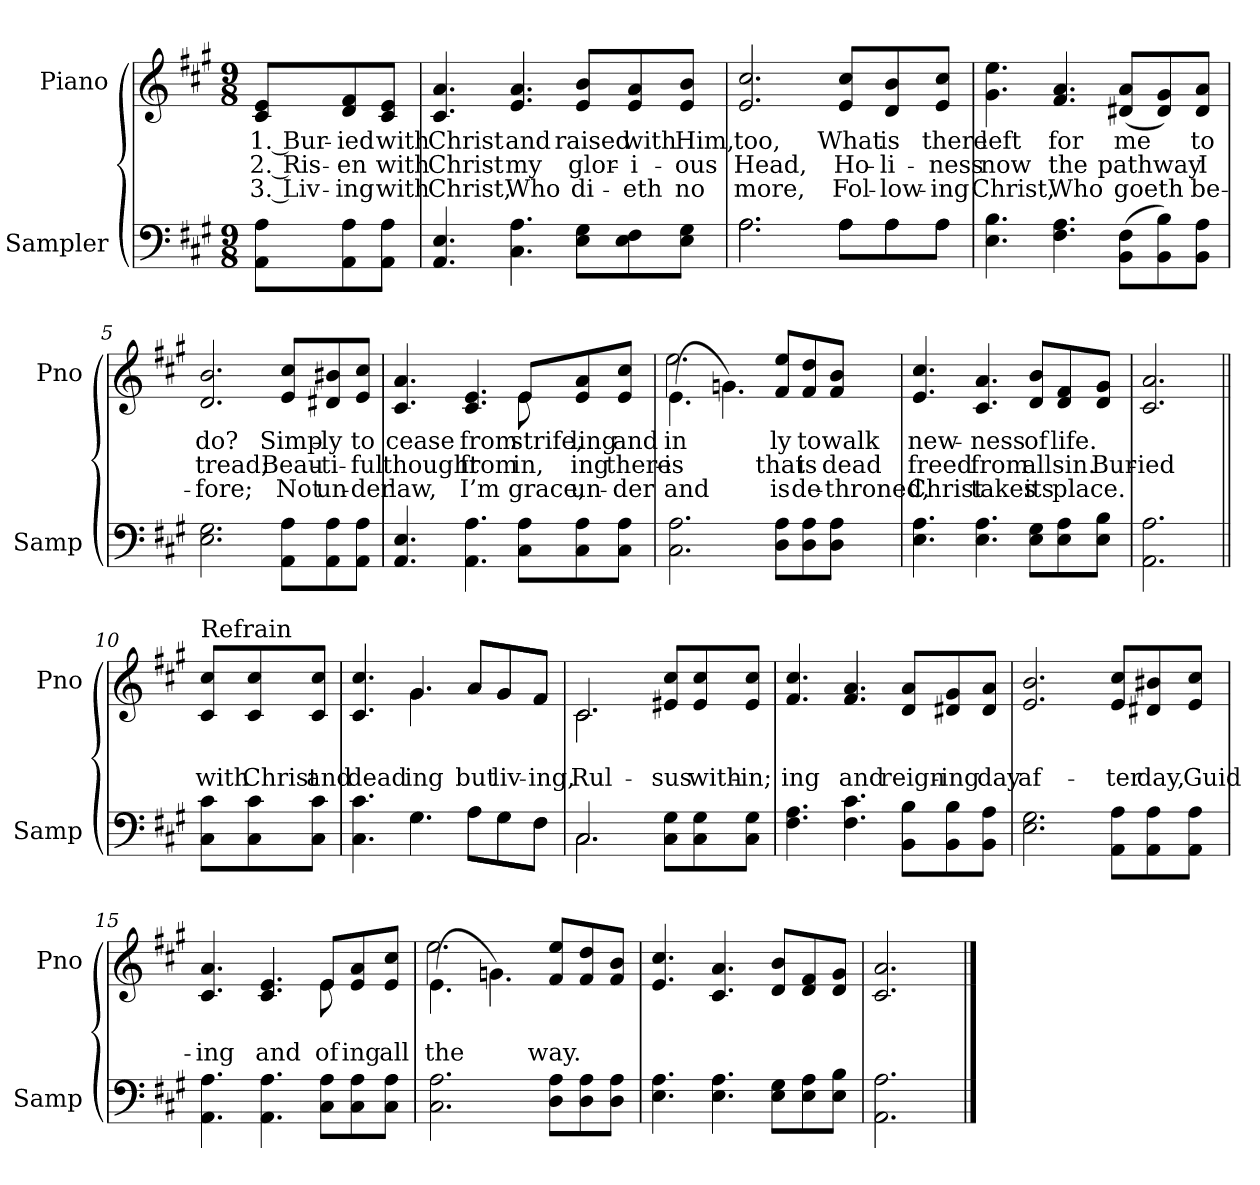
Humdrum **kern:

**kern	**kern	**text	**text	**text
*part2	*part1	*part1	*part1	*part1
*staff2	*staff1	*staff1	*staff1	*staff1
*I"Sampler	*I"Piano	*	*	*
*I'Samp	*I'Pno	*	*	*
*clefF4	*clefG2	*	*	*
*k[f#c#g#]	*k[f#c#g#]	*	*	*
*A:	*A:	*	*	*
*M9/8	*M9/8	*	*	*
=1	=1	=1	=1	=1
8AA\ 8A\L	8c#/ 8e/L	1. Bur-	2. Ris-	3. Liv-
8AA\ 8A\	8d/ 8f#/	-ied	-en	-ing
8AA\ 8A\J	8c#/ 8e/J	with	with	with
=2	=2	=2	=2	=2
4.AA 4.E	4.c# 4.a	Christ	Christ	Christ,
4.C# 4.A	4.e 4.a	and	my	Who
8E\ 8G#\L	8e/ 8b/L	raised	glor-	di-
8E\ 8F#\	8e/ 8a/	with	-i-	-eth
8E\ 8G#\J	8e/ 8b/J	Him,	-ous	no
=3	=3	=3	=3	=3
*^	*	*	*	*
2.A\	2.A	2.e 2.cc#	too,	Head,	more,
8A\L	8A\L	8e/ 8cc#/L	What	Ho-	Fol-
8A\	8A\	8d/ 8b/	is	-li-	-low-
8A\J	8A\J	8e/ 8cc#/J	there	-ness	-ing
*v	*v	*	*	*	*
=4	=4	=4	=4	=4
4.E 4.B	4.g# 4.ee	left	now	Christ,
4.F# 4.A	4.f# 4.a	for	the	Who
(8BB\ 8F#\L	(8d#X/ 8a/L	me	pathway	goeth
8BB\ 8B\)	8d#/ 8g#/)	.	.	.
8BB\ 8A\J	8d#/ 8a/J	to	I	be-
=5	=5	=5	=5	=5
2.E 2.G#	2.d 2.b	do?	tread;	-fore;
8AA\ 8A\L	8e/ 8cc#/L	Simp-	Beau-	Not
8AA\ 8A\	8d#X/ 8b#X/	-ly	-ti-	un-
8AA\ 8A\J	8e/ 8cc#/J	to	-ful	-der
=6	=6	=6	=6	=6
*	*^	*	*	*
4.AA 4.E	4.c# 4.a	2.ryy	cease	thought	law,
4.AA 4.A	4.c# 4.e	.	from	from	I’m
8C#\ 8A\L	8e/L	8e	strife,	-in,	grace,
8C#\ 8A\	8e/ 8a/	4ryy	-ling	-ing	un-
8C#\ 8A\J	8e/ 8cc#/J	.	and	there-	-der
=7	=7	=7	=7	=7	=7
2.C# 2.A	(4.e\	2.ee	in	is	and
.	4.gn\)	.	.	.	.
8D\ 8A\L	8f#/ 8ee/L	4.ryy	-ly	that	is
8D\ 8A\	8f#/ 8dd/	.	to	is	de-
8D\ 8A\J	8f#/ 8b/J	.	walk	dead	-throned,
*	*v	*v	*	*	*
=8	=8	=8	=8	=8
4.E 4.A	4.e 4.cc#	new-	freed	Christ
4.E 4.A	4.c# 4.a	-ness	from	takes
8E\ 8G#\L	8d/ 8b/L	of	all	its
8E\ 8A\	8d/ 8f#/	life.	sin.	place.
8E\ 8B\J	8d/ 8g#/J	.	Bur-	.
=9	=9	=9	=9	=9
2.AA 2.A	2.c# 2.a	.	-ied	.
=10||	=10||	=10||	=10||	=10||
!	!LO:TX:t=Refrain	!	!	!
8C#\ 8c#\L	8c#/ 8cc#/L	.	with	.
8C#\ 8c#\	8c#/ 8cc#/	.	Christ	.
8C#\ 8c#\J	8c#/ 8cc#/J	.	and	.
=11	=11	=11	=11	=11
*^	*^	*	*	*
4.C# 4.c#	4.ryy	4.c# 4.cc#	4.ryy	.	dead	.
4.G#\	4.G#	4.g#/	4.g#	.	-ing	.
8A\L	8A\L	8a/L	8a/L	.	but	.
8G#\	8G#\	8g#/	8g#/	.	liv-	.
8F#\J	8F#\J	8f#/J	8f#/J	.	-ing,	.
=12	=12	=12	=12	=12	=12	=12
2.C#/	2.C#	2.c#/	2.c#	.	Rul-	.
8C#\ 8G#\L	4.ryy	8e#X/ 8cc#/L	4.ryy	.	-sus	.
8C#\ 8G#\	.	8e#/ 8cc#/	.	.	with-	.
8C#\ 8G#\J	.	8e#/ 8cc#/J	.	.	-in;	.
*v	*v	*	*	*	*	*
*	*v	*v	*	*	*
=13	=13	=13	=13	=13
4.F# 4.A	4.f# 4.cc#	.	-ing	.
4.F# 4.c#	4.f# 4.a	.	and	.
8BB\ 8B\L	8d/ 8a/L	.	reign-	.
8BB\ 8B\	8d#X/ 8g#/	.	-ing	.
8BB\ 8A\J	8d#/ 8a/J	.	day	.
=14	=14	=14	=14	=14
2.E 2.G#	2.e 2.b	.	af-	.
8AA\ 8A\L	8e/ 8cc#/L	.	-ter	.
8AA\ 8A\	8d#X/ 8b#X/	.	day,	.
8AA\ 8A\J	8e/ 8cc#/J	.	Guid-	.
=15	=15	=15	=15	=15
*	*^	*	*	*
4.AA 4.A	4.c# 4.a	2.ryy	.	-ing	.
4.AA 4.A	4.c# 4.e	.	.	and	.
8C#\ 8A\L	8e/L	8e	.	of	.
8C#\ 8A\	8e/ 8a/	4ryy	.	-ing	.
8C#\ 8A\J	8e/ 8cc#/J	.	.	all	.
=16	=16	=16	=16	=16	=16
2.C# 2.A	(4.e\	2.ee	.	the	.
.	4.gn\)	.	.	.	.
8D\ 8A\L	8f#/ 8ee/L	4.ryy	.	way.	.
8D\ 8A\	8f#/ 8dd/	.	.	.	.
8D\ 8A\J	8f#/ 8b/J	.	.	.	.
*	*v	*v	*	*	*
=17	=17	=17	=17	=17
4.E 4.A	4.e 4.cc#	.	.	.
4.E 4.A	4.c# 4.a	.	.	.
8E\ 8G#\L	8d/ 8b/L	.	.	.
8E\ 8A\	8d/ 8f#/	.	.	.
8E\ 8B\J	8d/ 8g#/J	.	.	.
=18	=18	=18	=18	=18
2.AA 2.A	2.c# 2.a	.	.	.
==	==	==	==	==
*-	*-	*-	*-	*-
